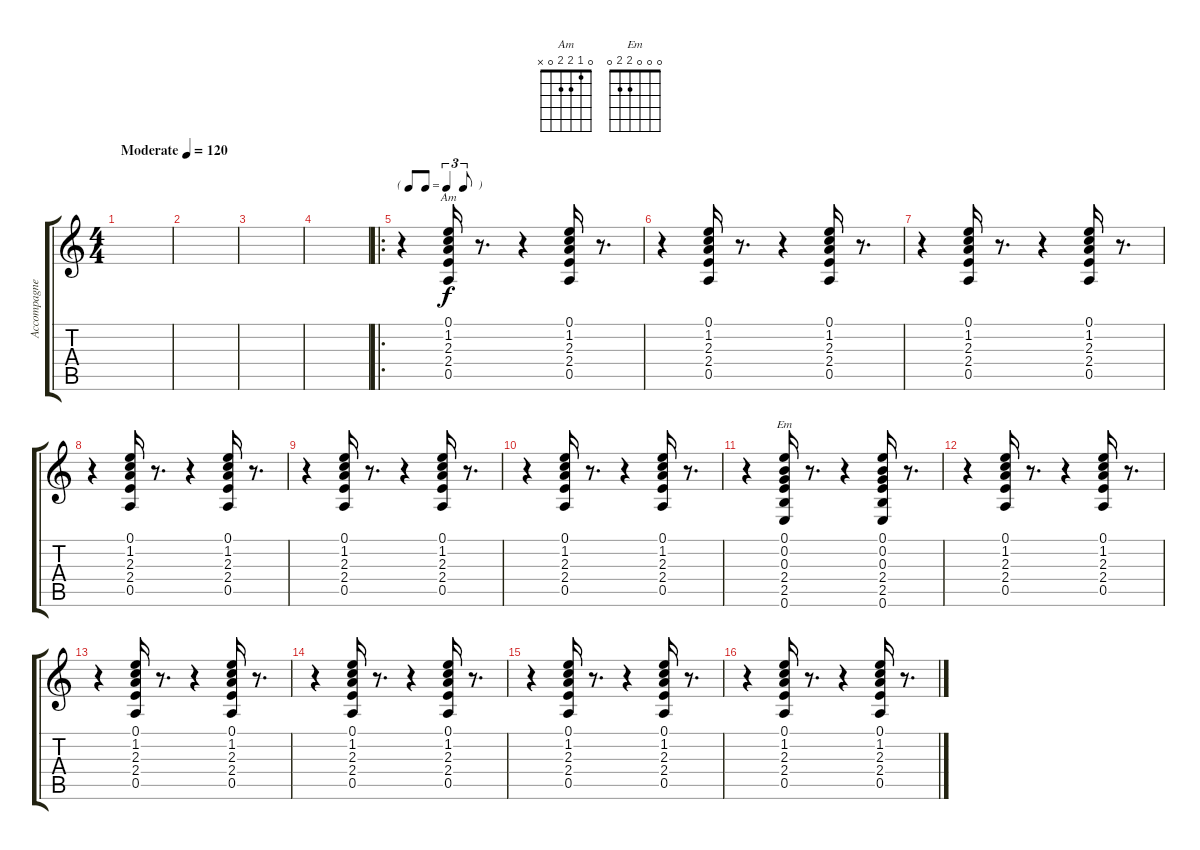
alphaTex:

\track ("Accompagnement" "Accompagne") {instrument electricguitarclean}
\staff {score tabs}
\tuning (E4 B3 G3 D3 A2 E2) {hide}
\chord ("Am" 0 1 2 2 0 x)
\chord ("Em" 0 0 0 2 2 0)
\ts (4 4)
\tempo (120 "Moderate")
\clef g2
\ks c
|
|
|
|
\ro
\tf triplet8th
r.4 (0.1 1.2 2.3 2.4 0.5).16{ch "Am"} r.8{d} r.4 (0.1 1.2 2.3 2.4 0.5).16 r.8{d} |
r.4 (0.1 1.2 2.3 2.4 0.5).16 r.8{d} r.4 (0.1 1.2 2.3 2.4 0.5).16 r.8{d} |
r.4 (0.1 1.2 2.3 2.4 0.5).16 r.8{d} r.4 (0.1 1.2 2.3 2.4 0.5).16 r.8{d} |
r.4 (0.1 1.2 2.3 2.4 0.5).16 r.8{d} r.4 (0.1 1.2 2.3 2.4 0.5).16 r.8{d} |
r.4 (0.1 1.2 2.3 2.4 0.5).16 r.8{d} r.4 (0.1 1.2 2.3 2.4 0.5).16 r.8{d} |
r.4 (0.1 1.2 2.3 2.4 0.5).16 r.8{d} r.4 (0.1 1.2 2.3 2.4 0.5).16 r.8{d} |
r.4 (0.1 0.2 0.3 2.4 2.5 0.6).16{ch "Em"} r.8{d} r.4 (0.1 0.2 0.3 2.4 2.5 0.6).16 r.8{d} |
r.4 (0.1 1.2 2.3 2.4 0.5).16 r.8{d} r.4 (0.1 1.2 2.3 2.4 0.5).16 r.8{d} |
r.4 (0.1 1.2 2.3 2.4 0.5).16 r.8{d} r.4 (0.1 1.2 2.3 2.4 0.5).16 r.8{d} |
r.4 (0.1 1.2 2.3 2.4 0.5).16 r.8{d} r.4 (0.1 1.2 2.3 2.4 0.5).16 r.8{d} |
r.4 (0.1 1.2 2.3 2.4 0.5).16 r.8{d} r.4 (0.1 1.2 2.3 2.4 0.5).16 r.8{d} |
r.4 (0.1 1.2 2.3 2.4 0.5).16 r.8{d} r.4 (0.1 1.2 2.3 2.4 0.5).16 r.8{d}
